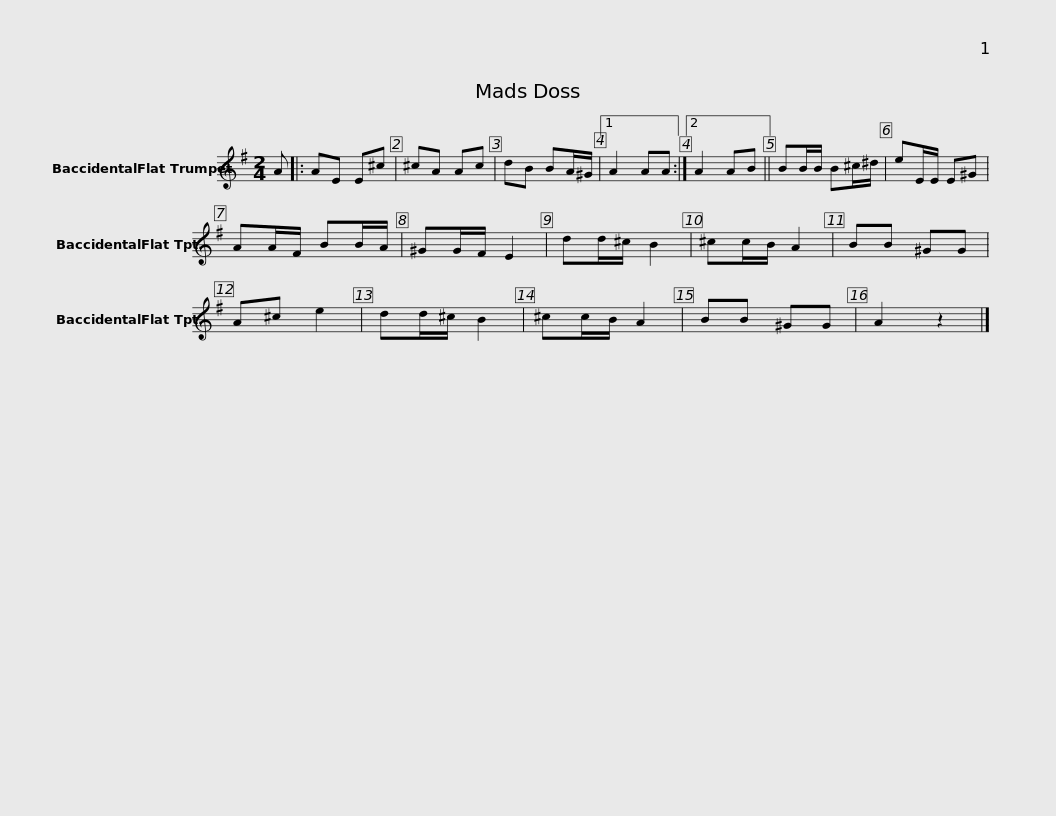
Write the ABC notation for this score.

X:1
L:1/8
M:2/4
I:linebreak $
K:none
V:1 treble transpose=-2
V:1
[K:G] A |: AE E^c | ^cA Ac | dB BA/^G/ |1 A2 AA :|2 %5
 A2 AB ||$ BB/B/ B^c/^d/ | eE/E/ E^G | AA/F/ BB/A/ | ^GG/F/ E2 |$ %10
 dd/^c/ B2 | ^cc/B/ A2 | BB ^GG | A^c e2 |$ dd/^c/ B2 | %15
 ^cc/B/ A2 | BB ^GG | A2 z2 |] %18
